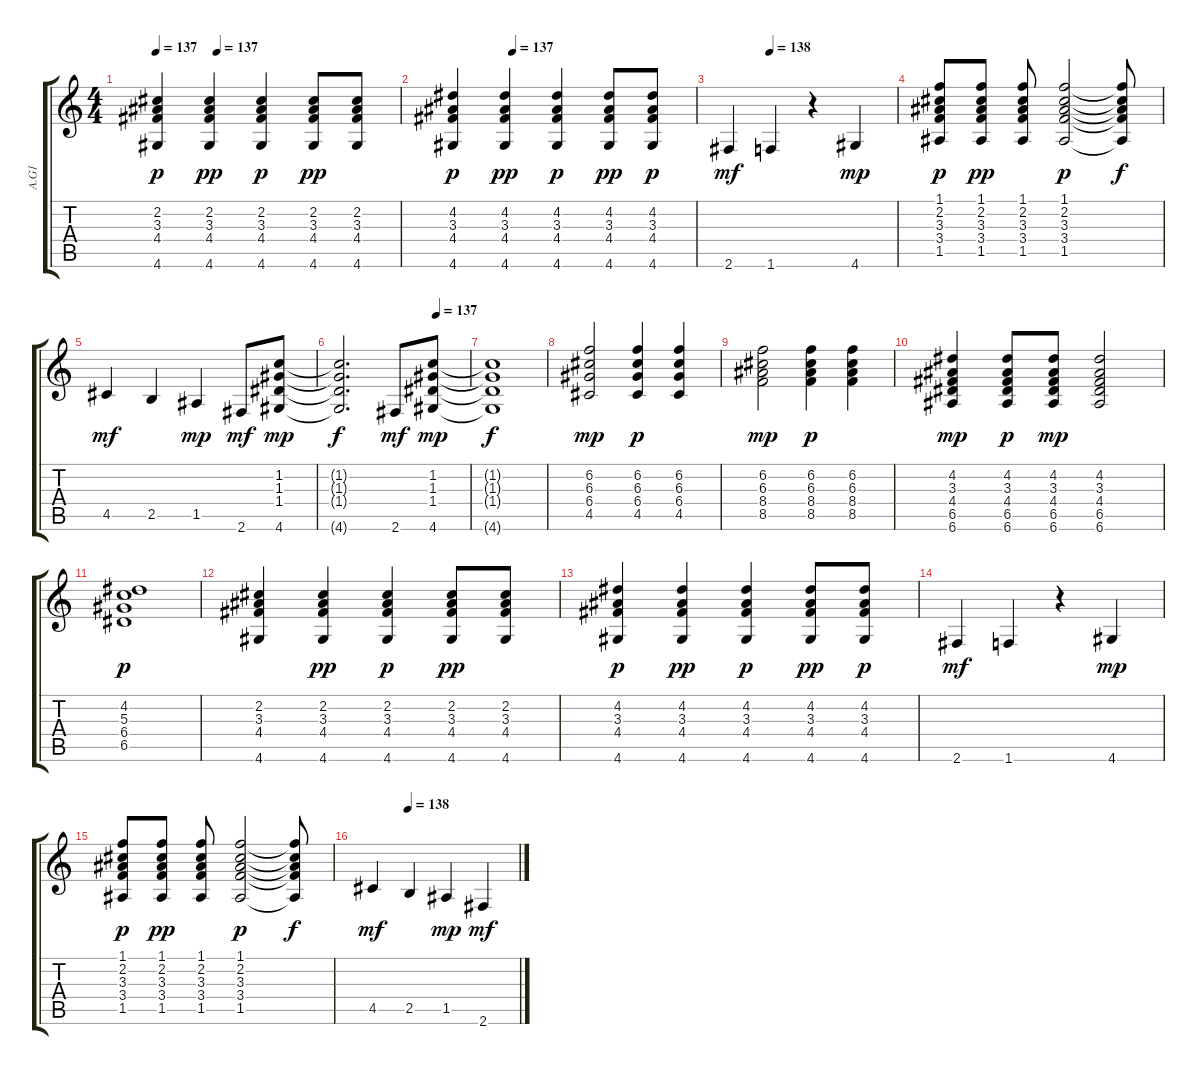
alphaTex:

\track ("A.G1" "A.G1") {instrument acousticguitarsteel}
\staff {score tabs}
\tuning (E4 B3 G3 D3 A2 E2) {hide}
\ts (4 4)
\tempo 137
\tempo (137 0.25)
\clef g2
\ks c
(2.2 3.3 4.4 4.6).4{dy p} (2.2 3.3 4.4 4.6).4{dy pp} (2.2 3.3 4.4 4.6).4{dy p} (2.2 3.3 4.4 4.6).8{dy pp} (2.2 3.3 4.4 4.6).8 |
\tempo (137 0.25)
(4.2 3.3 4.4 4.6).4{dy p} (4.2 3.3 4.4 4.6).4{dy pp} (4.2 3.3 4.4 4.6).4{dy p} (4.2 3.3 4.4 4.6).8{dy pp} (4.2 3.3 4.4 4.6).8{dy p} |
\tempo (138 0.25)
2.6.4{dy mf} 1.6.4 r.4 4.6.4{dy mp} |
(1.1 2.2 3.3 3.4 1.5).8{dy p} (1.1 2.2 3.3 3.4 1.5).8{dy pp} (1.1 2.2 3.3 3.4 1.5).8 (1.1 2.2 3.3 3.4 1.5).2{dy p} (1.1{t} 2.2{t} 3.3{t} 3.4{t} 1.5{t}).8{dy f} |
4.5.4{dy mf} 2.5.4 1.5.4{dy mp} 2.6.8{dy mf} (1.2 1.3 1.4 4.6).8{dy mp} |
\tempo (137 0.75)
(1.2{t} 1.3{t} 1.4{t} 4.6{t}).2{d dy f} 2.6.8{dy mf} (1.2 1.3 1.4 4.6).8{dy mp} |
(1.2{t} 1.3{t} 1.4{t} 4.6{t}).1{dy f} |
(6.2 6.3 6.4 4.5).2{dy mp} (6.2 6.3 6.4 4.5).4{dy p} (6.2 6.3 6.4 4.5).4 |
(6.2 6.3 8.4 8.5).2{dy mp} (6.2 6.3 8.4 8.5).4{dy p} (6.2 6.3 8.4 8.5).4 |
(4.2 3.3 4.4 6.5 6.6).4{dy mp} (4.2 3.3 4.4 6.5 6.6).8{dy p} (4.2 3.3 4.4 6.5 6.6).8{dy mp} (4.2 3.3 4.4 6.5 6.6).2 |
(4.2 5.3 6.4 6.5).1{dy p} |
(2.2 3.3 4.4 4.6).4 (2.2 3.3 4.4 4.6).4{dy pp} (2.2 3.3 4.4 4.6).4{dy p} (2.2 3.3 4.4 4.6).8{dy pp} (2.2 3.3 4.4 4.6).8 |
(4.2 3.3 4.4 4.6).4{dy p} (4.2 3.3 4.4 4.6).4{dy pp} (4.2 3.3 4.4 4.6).4{dy p} (4.2 3.3 4.4 4.6).8{dy pp} (4.2 3.3 4.4 4.6).8{dy p} |
2.6.4{dy mf} 1.6.4 r.4 4.6.4{dy mp} |
(1.1 2.2 3.3 3.4 1.5).8{dy p} (1.1 2.2 3.3 3.4 1.5).8{dy pp} (1.1 2.2 3.3 3.4 1.5).8 (1.1 2.2 3.3 3.4 1.5).2{dy p} (1.1{t} 2.2{t} 3.3{t} 3.4{t} 1.5{t}).8{dy f} |
\tempo (138 0.25)
4.5.4{dy mf} 2.5.4 1.5.4{dy mp} 2.6.4{dy mf}
